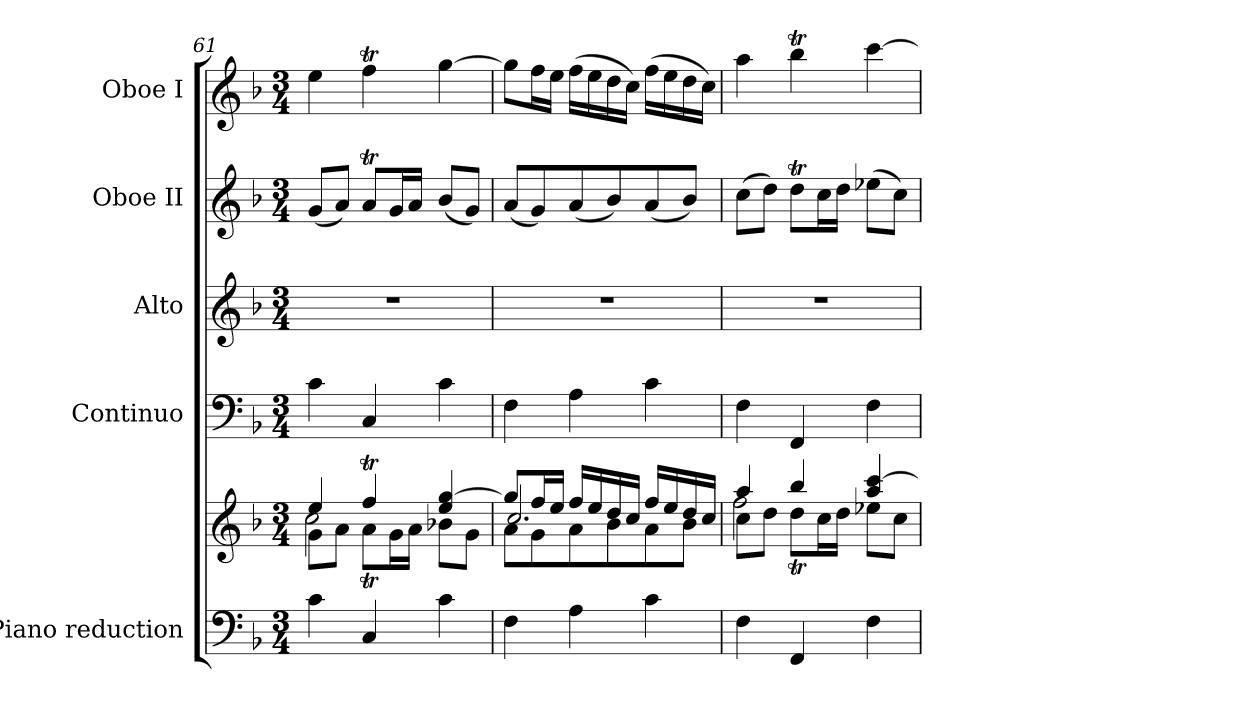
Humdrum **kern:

**kern	**kern	**kern	**kern	**kern	**kern
*part5	*part5	*part4	*part3	*part2	*part1
*staff6	*staff5	*staff4	*staff3	*staff2	*staff1
*I"Piano reduction	*	*I"Continuo	*I"Alto	*I"Oboe II	*I"Oboe I
*I'Pno	*	*	*	*I'Ob	*I'Ob
*clefF4	*clefG2	*clefF4	*clefG2	*clefG2	*clefG2
*k[b-]	*k[b-]	*k[b-]	*k[b-]	*k[b-]	*k[b-]
*M3/4	*M3/4	*M3/4	*M3/4	*M3/4	*M3/4
=61	=61	=61	=61	=61	=61
*	*^	*	*	*	*
*	*	*^	*	*	*	*
4c\	4ee/	8g\L	2cc\	4c\	2.r	(8g/L	4ee\
.	.	8a\J	.	.	.	8a/J)	.
4C/	4ffT/	8at\L	.	4C/	.	8at/L	4ffT\
.	.	16g\L	.	.	.	16g/L	.
.	.	16a\JJ	.	.	.	16a/JJ	.
4c\	4ee/ [4gg/	8b-X\L	4ryy	4c\	.	(8b-/L	[4gg\
.	.	8g\J	.	.	.	8g/J)	.
=62	=62	=62	=62	=62	=62	=62	=62
4F\	8gg/L]	8a\L	2.cc/	4F\	2.r	(8a/L	8gg\L]
.	16ff/L	8g\	.	.	.	8g/)	16ff\L
.	16ee/JJ	.	.	.	.	.	16ee\JJ
4A\	16ff/LL	8a\	.	4A\	.	(8a/	(16ff\LL
.	16ee/	.	.	.	.	.	16ee\
.	16dd/	8b-\	.	.	.	8b-/)	16dd\
.	16cc/JJ	.	.	.	.	.	16cc\JJ)
4c\	16ff/LL	8a\	.	4c\	.	(8a/	(16ff\LL
.	16ee/	.	.	.	.	.	16ee\
.	16dd/	8b-\J	.	.	.	8b-/J)	16dd\
.	16cc/JJ	.	.	.	.	.	16cc\JJ)
!!LO:LB:g=z
=63	=63	=63	=63	=63	=63	=63	=63
4F\	4aa/	8cc\L	2ff\	4F\	2.r	(8cc\L	4aa\
.	.	8dd\J	.	.	.	8dd\J)	.
4FF/	4bb-/	8ddT\L	.	4FF/	.	8ddT\L	4bb-T\
.	.	16cc\L	.	.	.	16cc\L	.
.	.	16dd\JJ	.	.	.	16dd\JJ	.
4F\	4aa/ [4ccc/	8ee-X\L	4ryy	4F\	.	(8ee-X\L	[4ccc\
.	.	8cc\J	.	.	.	8cc\J)	.
*	*v	*v	*v	*	*	*	*
=	=	=	=	=	=
*-	*-	*-	*-	*-	*-
